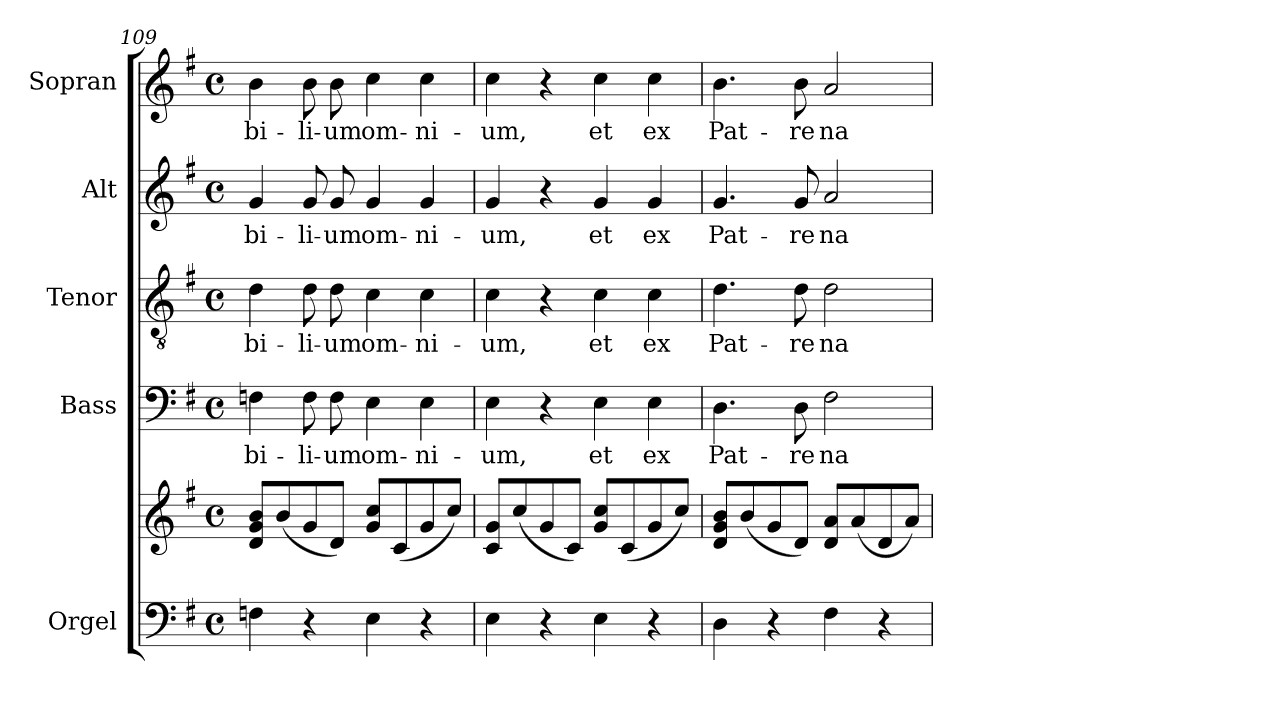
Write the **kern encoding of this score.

**kern	**kern	**kern	**text	**kern	**text	**kern	**text	**kern	**text
*part5	*part5	*part4	*part4	*part3	*part3	*part2	*part2	*part1	*part1
*staff6	*staff5	*staff4	*staff4	*staff3	*staff3	*staff2	*staff2	*staff1	*staff1
*I"Orgel	*	*I"Bass	*	*I"Tenor	*	*I"Alt	*	*I"Sopran	*
*I'Org.	*	*I'B.	*	*I'T.	*	*I'A.	*	*I'S.	*
*clefF4	*clefG2	*clefF4	*	*clefGv2	*	*clefG2	*	*clefG2	*
*k[f#]	*k[f#]	*k[f#]	*	*k[f#]	*	*k[f#]	*	*k[f#]	*
*G:	*G:	*G:	*	*G:	*	*G:	*	*G:	*
*M4/4	*M4/4	*M4/4	*	*M4/4	*	*M4/4	*	*M4/4	*
*met(c)	*met(c)	*met(c)	*	*met(c)	*	*met(c)	*	*met(c)	*
=109	=109	=109	=109	=109	=109	=109	=109	=109	=109
!	!	!	!LO:LY:b	!	!LO:LY:b	!	!LO:LY:b	!	!LO:LY:b
4Fn\	8d/ 8g/ 8b/L	4Fn\	-bi-	4d\	-bi-	4g/	-bi-	4b\	-bi-
.	(<8b/	.	.	.	.	.	.	.	.
!	!	!	!LO:LY:b	!	!LO:LY:b	!	!LO:LY:b	!	!LO:LY:b
4r	8g/	8F\	-li-	8d\	-li-	8g/	-li-	8b\	-li-
!	!	!	!LO:LY:b	!	!LO:LY:b	!	!LO:LY:b	!	!LO:LY:b
.	8d/J)	8F\	-um	8d\	-um	8g/	-um	8b\	-um
!	!	!	!LO:LY:b	!	!LO:LY:b	!	!LO:LY:b	!	!LO:LY:b
4E\	8g/ 8cc/L	4E\	om-	4c\	om-	4g/	om-	4cc\	om-
.	(<8c/	.	.	.	.	.	.	.	.
!	!	!	!LO:LY:b	!	!LO:LY:b	!	!LO:LY:b	!	!LO:LY:b
4r	8g/	4E\	-ni-	4c\	-ni-	4g/	-ni-	4cc\	-ni-
.	8cc/J)	.	.	.	.	.	.	.	.
=110	=110	=110	=110	=110	=110	=110	=110	=110	=110
!	!	!	!LO:LY:b	!	!LO:LY:b	!	!LO:LY:b	!	!LO:LY:b
4E\	8c/ 8g/L	4E\	-um,	4c\	-um,	4g/	-um,	4cc\	-um,
.	(<8cc/	.	.	.	.	.	.	.	.
4r	8g/	4r	.	4r	.	4r	.	4r	.
.	8c/J)	.	.	.	.	.	.	.	.
!	!	!	!LO:LY:b	!	!LO:LY:b	!	!LO:LY:b	!	!LO:LY:b
4E\	8g/ 8cc/L	4E\	et	4c\	et	4g/	et	4cc\	et
.	(<8c/	.	.	.	.	.	.	.	.
!	!	!	!LO:LY:b	!	!LO:LY:b	!	!LO:LY:b	!	!LO:LY:b
4r	8g/	4E\	ex	4c\	ex	4g/	ex	4cc\	ex
.	8cc/J)	.	.	.	.	.	.	.	.
=111	=111	=111	=111	=111	=111	=111	=111	=111	=111
!	!	!	!LO:LY:b	!	!LO:LY:b	!	!LO:LY:b	!	!LO:LY:b
4D\	8d/ 8g/ 8b/L	4.D\	Pat-	4.d\	Pat-	4.g/	Pat-	4.b\	Pat-
.	(<8b/	.	.	.	.	.	.	.	.
4r	8g/	.	.	.	.	.	.	.	.
!	!	!	!LO:LY:b	!	!LO:LY:b	!	!LO:LY:b	!	!LO:LY:b
.	8d/J)	8D\	-re	8d\	-re	8g/	-re	8b\	-re
!	!	!	!LO:LY:b	!	!LO:LY:b	!	!LO:LY:b	!	!LO:LY:b
4F#\	8d/ 8a/L	2F#\	na-	2d\	na-	2a/	na-	2a/	na-
.	(<8a/	.	.	.	.	.	.	.	.
4r	8d/	.	.	.	.	.	.	.	.
.	8a/J)	.	.	.	.	.	.	.	.
=	=	=	=	=	=	=	=	=	=
*-	*-	*-	*-	*-	*-	*-	*-	*-	*-
